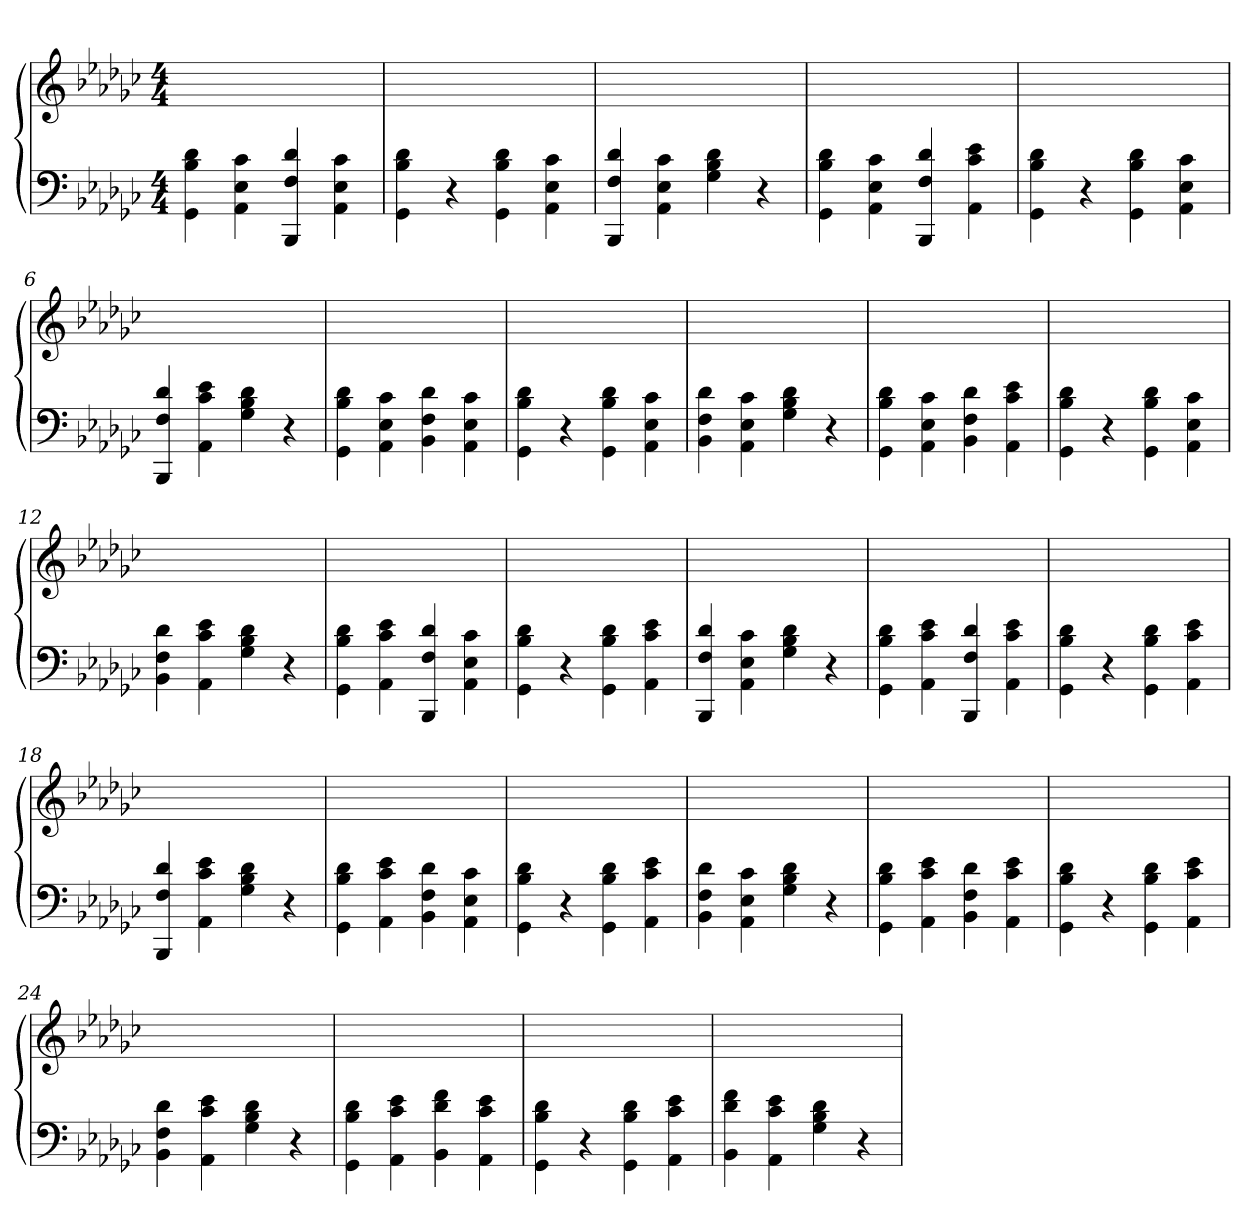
**kern	**kern
*part2	*part1
*staff2	*staff1
*clefF4	*clefG2
*k[b-e-a-d-g-c-]	*k[b-e-a-d-g-c-]
*G-:	*G-:
*M4/4	*M4/4
*MM60	*MM60
=1	=1
4GG- 4B- 4d-	1ryy
4AA- 4E- 4c-	.
4BBB- 4F 4d-	.
4AA- 4E- 4c-	.
=2	=2
4GG- 4B- 4d-	1ryy
4r	.
4GG- 4B- 4d-	.
4AA- 4E- 4c-	.
=3	=3
4BBB- 4F 4d-	1ryy
4AA- 4E- 4c-	.
4G- 4B- 4d-	.
4r	.
=4	=4
4GG- 4B- 4d-	1ryy
4AA- 4E- 4c-	.
4BBB- 4F 4d-	.
4AA- 4c- 4e-	.
=5	=5
4GG- 4B- 4d-	1ryy
4r	.
4GG- 4B- 4d-	.
4AA- 4E- 4c-	.
=6	=6
4BBB- 4F 4d-	1ryy
4AA- 4c- 4e-	.
4G- 4B- 4d-	.
4r	.
=7	=7
4GG- 4B- 4d-	1ryy
4AA- 4E- 4c-	.
4BB- 4F 4d-	.
4AA- 4E- 4c-	.
=8	=8
4GG- 4B- 4d-	1ryy
4r	.
4GG- 4B- 4d-	.
4AA- 4E- 4c-	.
=9	=9
4BB- 4F 4d-	1ryy
4AA- 4E- 4c-	.
4G- 4B- 4d-	.
4r	.
=10	=10
4GG- 4B- 4d-	1ryy
4AA- 4E- 4c-	.
4BB- 4F 4d-	.
4AA- 4c- 4e-	.
=11	=11
4GG- 4B- 4d-	1ryy
4r	.
4GG- 4B- 4d-	.
4AA- 4E- 4c-	.
=12	=12
4BB- 4F 4d-	1ryy
4AA- 4c- 4e-	.
4G- 4B- 4d-	.
4r	.
=13	=13
4GG- 4B- 4d-	1ryy
4AA- 4c- 4e-	.
4BBB- 4F 4d-	.
4AA- 4E- 4c-	.
=14	=14
4GG- 4B- 4d-	1ryy
4r	.
4GG- 4B- 4d-	.
4AA- 4c- 4e-	.
=15	=15
4BBB- 4F 4d-	1ryy
4AA- 4E- 4c-	.
4G- 4B- 4d-	.
4r	.
=16	=16
4GG- 4B- 4d-	1ryy
4AA- 4c- 4e-	.
4BBB- 4F 4d-	.
4AA- 4c- 4e-	.
=17	=17
4GG- 4B- 4d-	1ryy
4r	.
4GG- 4B- 4d-	.
4AA- 4c- 4e-	.
=18	=18
4BBB- 4F 4d-	1ryy
4AA- 4c- 4e-	.
4G- 4B- 4d-	.
4r	.
=19	=19
4GG- 4B- 4d-	1ryy
4AA- 4c- 4e-	.
4BB- 4F 4d-	.
4AA- 4E- 4c-	.
=20	=20
4GG- 4B- 4d-	1ryy
4r	.
4GG- 4B- 4d-	.
4AA- 4c- 4e-	.
=21	=21
4BB- 4F 4d-	1ryy
4AA- 4E- 4c-	.
4G- 4B- 4d-	.
4r	.
=22	=22
4GG- 4B- 4d-	1ryy
4AA- 4c- 4e-	.
4BB- 4F 4d-	.
4AA- 4c- 4e-	.
=23	=23
4GG- 4B- 4d-	1ryy
4r	.
4GG- 4B- 4d-	.
4AA- 4c- 4e-	.
=24	=24
4BB- 4F 4d-	1ryy
4AA- 4c- 4e-	.
4G- 4B- 4d-	.
4r	.
=25	=25
4GG- 4B- 4d-	1ryy
4AA- 4c- 4e-	.
4BB- 4d- 4f	.
4AA- 4c- 4e-	.
=26	=26
4GG- 4B- 4d-	1ryy
4r	.
4GG- 4B- 4d-	.
4AA- 4c- 4e-	.
=27	=27
4BB- 4d- 4f	1ryy
4AA- 4c- 4e-	.
4G- 4B- 4d-	.
4r	.
=	=
*-	*-
